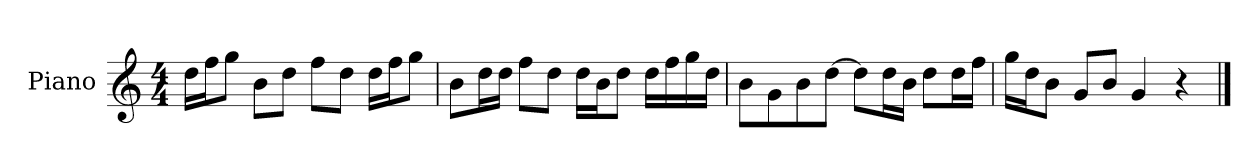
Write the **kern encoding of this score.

**kern
*part1
*staff1
*I"Piano
*I'P-no
*clefG2
*k[]
*M4/4
*MM90
=1
16dd\LL
16ff\J
8gg\J
8b\L
8dd\J
8ff\L
8dd\J
16dd\LL
16ff\J
8gg\J
=2
8b\L
16dd\L
16dd\JJ
8ff\L
8dd\J
16dd\LL
16b\J
8dd\J
16dd\LL
16ff\
16gg\
16dd\JJ
=3
8b\L
8g\
8b\
[8dd\J
8dd\L]
16dd\L
16b\JJ
8dd\L
16dd\L
16ff\JJ
=4
16gg\LL
16dd\J
8b\J
8g/L
8b/J
4g/
4r
==
*-
